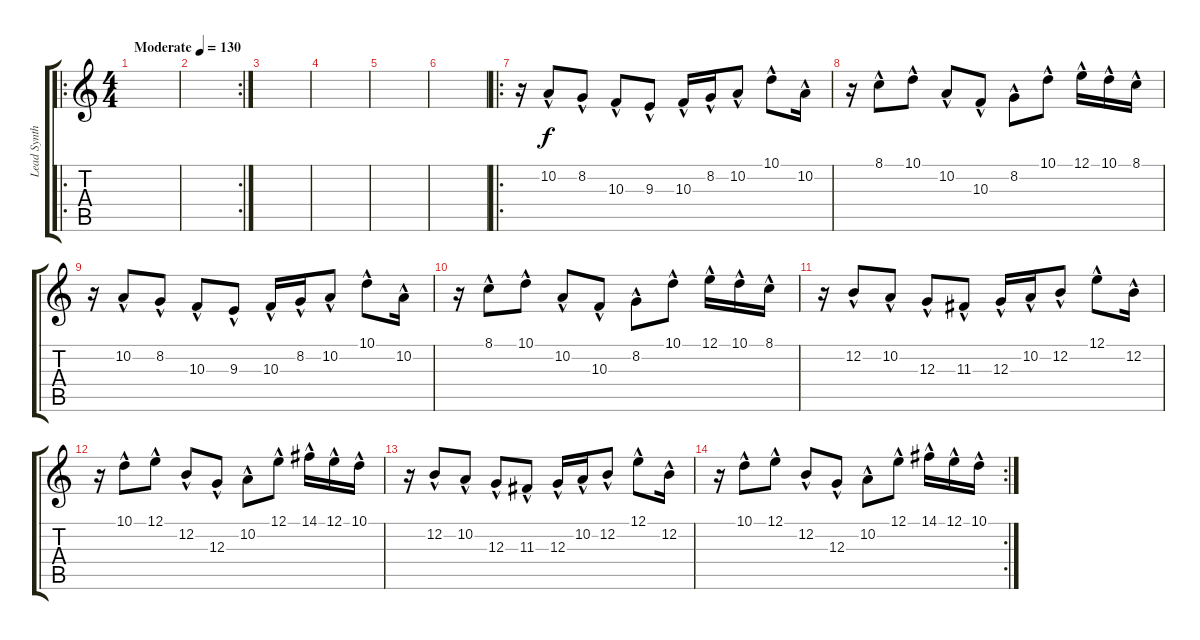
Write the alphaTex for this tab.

\track ("Lead Synth Delay" "Lead Synth") {instrument lead1square}
\staff {score tabs}
\tuning (E4 B3 G3 D3 A2 E2) {hide}
\ro
\ts (4 4)
\tempo (130 "Moderate")
\clef g2
\ks c
|
\rc 2
|
|
|
|
|
\ro
r.16 10.2{hac}.8 8.2{hac}.8 10.3{hac}.8 9.3{hac}.8 10.3{hac}.16 8.2{hac}.16 10.2{hac}.8 10.1{hac}.8 10.2{hac}.16 |
r.16 8.1{hac}.8 10.1{hac}.8 10.2{hac}.8 10.3{hac}.8 8.2{hac}.8 10.1{hac}.8 12.1{hac}.16 10.1{hac}.16 8.1{hac}.16 |
r.16 10.2{hac}.8 8.2{hac}.8 10.3{hac}.8 9.3{hac}.8 10.3{hac}.16 8.2{hac}.16 10.2{hac}.8 10.1{hac}.8 10.2{hac}.16 |
r.16 8.1{hac}.8 10.1{hac}.8 10.2{hac}.8 10.3{hac}.8 8.2{hac}.8 10.1{hac}.8 12.1{hac}.16 10.1{hac}.16 8.1{hac}.16 |
r.16 12.2{hac}.8 10.2{hac}.8 12.3{hac}.8 11.3{hac}.8 12.3{hac}.16 10.2{hac}.16 12.2{hac}.8 12.1{hac}.8 12.2{hac}.16 |
r.16 10.1{hac}.8 12.1{hac}.8 12.2{hac}.8 12.3{hac}.8 10.2{hac}.8 12.1{hac}.8 14.1{hac}.16 12.1{hac}.16 10.1{hac}.16 |
r.16 12.2{hac}.8 10.2{hac}.8 12.3{hac}.8 11.3{hac}.8 12.3{hac}.16 10.2{hac}.16 12.2{hac}.8 12.1{hac}.8 12.2{hac}.16 |
\rc 2
r.16 10.1{hac}.8 12.1{hac}.8 12.2{hac}.8 12.3{hac}.8 10.2{hac}.8 12.1{hac}.8 14.1{hac}.16 12.1{hac}.16 10.1{hac}.16
